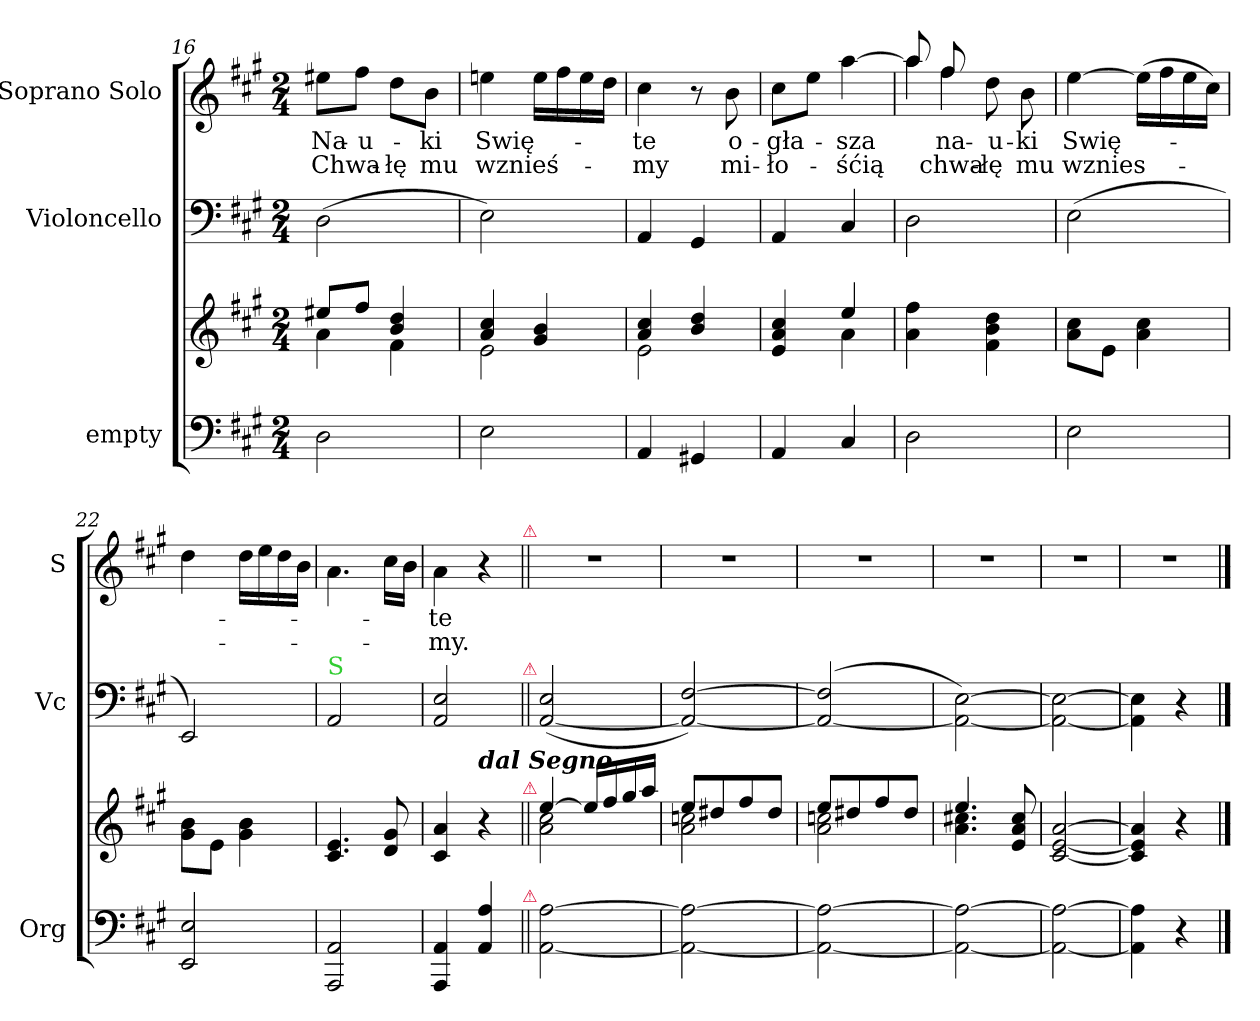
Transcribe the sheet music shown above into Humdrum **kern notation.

**kern	**kern	**kern	**kern	**text	**text
*part3	*part3	*part2	*part1	*part1	*part1
*staff4	*staff3	*staff2	*staff1	*staff1	*staff1
*I"empty	*	*I"Violoncello	*I"Soprano Solo	*	*
*I'Org	*	*I'Vc	*I'S	*	*
*clefF4	*clefG2	*clefF4	*clefG2	*	*
*k[f#c#g#]	*k[f#c#g#]	*k[f#c#g#]	*k[f#c#g#]	*	*
*A:	*A:	*A:	*A:	*	*
*M2/4	*M2/4	*M2/4	*M2/4	*	*
=16	=16	=16	=16	=16	=16
*	*^	*	*	*	*
2D\	8ee#X/L	4a\	(2D\	8ee#X\L	Na-	Chwa-
.	8ff#/J	.	.	8ff#\J	-u-	.
.	4b/ 4dd/	4f#\	.	8dd\L	.	-łę
.	.	.	.	8b\J	-ki	mu
=17	=17	=17	=17	=17	=17	=17
2E\	4a/ 4cc#/	2e\	2E\)	4een\	Swię-	wznieś-
.	4g#/ 4b/	.	.	16ee\LL	.	.
.	.	.	.	16ff#\	.	.
.	.	.	.	16ee\	.	.
.	.	.	.	16dd\JJ	.	.
=18	=18	=18	=18	=18	=18	=18
4AA/	4a/ 4cc#/	2e\	4AA/	4cc#\	-te	-my
4GG#X/	4b/ 4dd/	.	4GG#/	8r	.	.
.	.	.	.	8b\	o-	mi-
=19	=19	=19	=19	=19	=19	=19
4AA/	4e/ 4a/ 4cc#/	4rcyy	4AA/	8cc#\L	-gła-	-ło-
.	.	.	.	8ee\J	.	.
4C#/	4ee/	4a\	4C#/	[4aa\	-sza	-śćią
=20	=20	=20	=20	=20	=20	=20
*	*	*	*	*^	*	*
!	!	!	!	!	!LO:N:vis=4	!	!
*	*v	*v	*	*	*	*	*
2D\	4a\ 4ff#\	2D\	8aa/]	8aa\	.	.
!	!	!	!	!LO:N:vis=4	!	!
.	.	.	8ff#/	8ff#\	na-	chwa-
.	4f#\ 4b\ 4dd\	.	8dd\	4ryy	-u-	-łę
.	.	.	8b\	.	-ki	mu
*	*	*	*v	*v	*	*
=21	=21	=21	=21	=21	=21
2E\	8a\ 8cc#\L	(2E\	[4ee\	Swię-	wznies-
.	8e\J	.	.	.	.
.	4a\ 4cc#\	.	(16ee\LL]	.	.
.	.	.	16ff#\	.	.
.	.	.	16ee\	.	.
.	.	.	16cc#\JJ)	.	.
=22	=22	=22	=22	=22	=22
2EE/ 2E/	8g#\ 8b\L	2EE/)	4dd\	.	.
.	8e\J	.	.	.	.
.	4g#\ 4b\	.	16dd\LL	.	.
.	.	.	16ee\	.	.
.	.	.	16dd\	.	.
.	.	.	16b\JJ	.	.
=23	=23	=23	=23	=23	=23
!	!	!LO:TX:a:color=limegreen:t=S	!	!	!
2AAA/ 2AA/	4.c#/ 4.e/	2AA	4.a\	.	.
.	8d/ 8g#/	.	16cc#\LL	.	.
.	.	.	16b\JJ	.	.
=24	=24	=24	=24	=24	=24
4AAA/ 4AA/	4c#/ 4a/	2AA/ 2E/	4a\	-te	-my.
!	!LO:TX:a:Bi:t=dal Segno	!	!	!	!
4AA/ 4A/	4r	.	4r	.	.
!	!	!	!LO:TX:a:color=crimson:t=⚠	!	!
!	!	!LO:TX:a:color=crimson:t=⚠	!	!	!
!	!LO:TX:a:color=crimson:t=⚠	!	!	!	!
!LO:TX:a:color=crimson:t=⚠	!	!	!	!	!
=25||	=25||	=25||	=25||	=25||	=25||
*	*^	*	*	*	*
[2AA\ [2A\	[4ee/	2a\ 2cc#\	(>[2AA/ 2E/	2r	.	.
.	16ee/LL]	.	.	.	.	.
.	16ff#/	.	.	.	.	.
.	16gg#/	.	.	.	.	.
.	16aa/JJ	.	.	.	.	.
=26	=26	=26	=26	=26	=26	=26
2AA_\ 2A_\	8ee/L	2a\ 2ccn\	2AA_/ [2F#/)	2r	.	.
.	8dd#X/	.	.	.	.	.
.	8ff#/	.	.	.	.	.
.	8dd#/J	.	.	.	.	.
=27	=27	=27	=27	=27	=27	=27
2AA_\ 2A_\	8ee/L	2a\ 2ccn\	(>2AA_/ 2F#]/	2r	.	.
.	8dd#X/	.	.	.	.	.
.	8ff#/	.	.	.	.	.
.	8dd#/J	.	.	.	.	.
=28	=28	=28	=28	=28	=28	=28
2AA_\ 2A_\	4.ee/	4.a\ 4.cc#X\	2AA_\ [2E\)	2r	.	.
.	8e/ 8a/ 8cc#/	8reyy	.	.	.	.
*	*v	*v	*	*	*	*
=29	=29	=29	=29	=29	=29
2AA_\ 2A_\	[2c#/ [2e/ [2a/	2AA_\ 2E_\	2r	.	.
=30	=30	=30	=30	=30	=30
4AA]\ 4A]\	4c#]/ 4e]/ 4a]/	4AA]\ 4E]\	2r	.	.
4r	4r	4r	.	.	.
==	==	==	==	==	==
*-	*-	*-	*-	*-	*-
